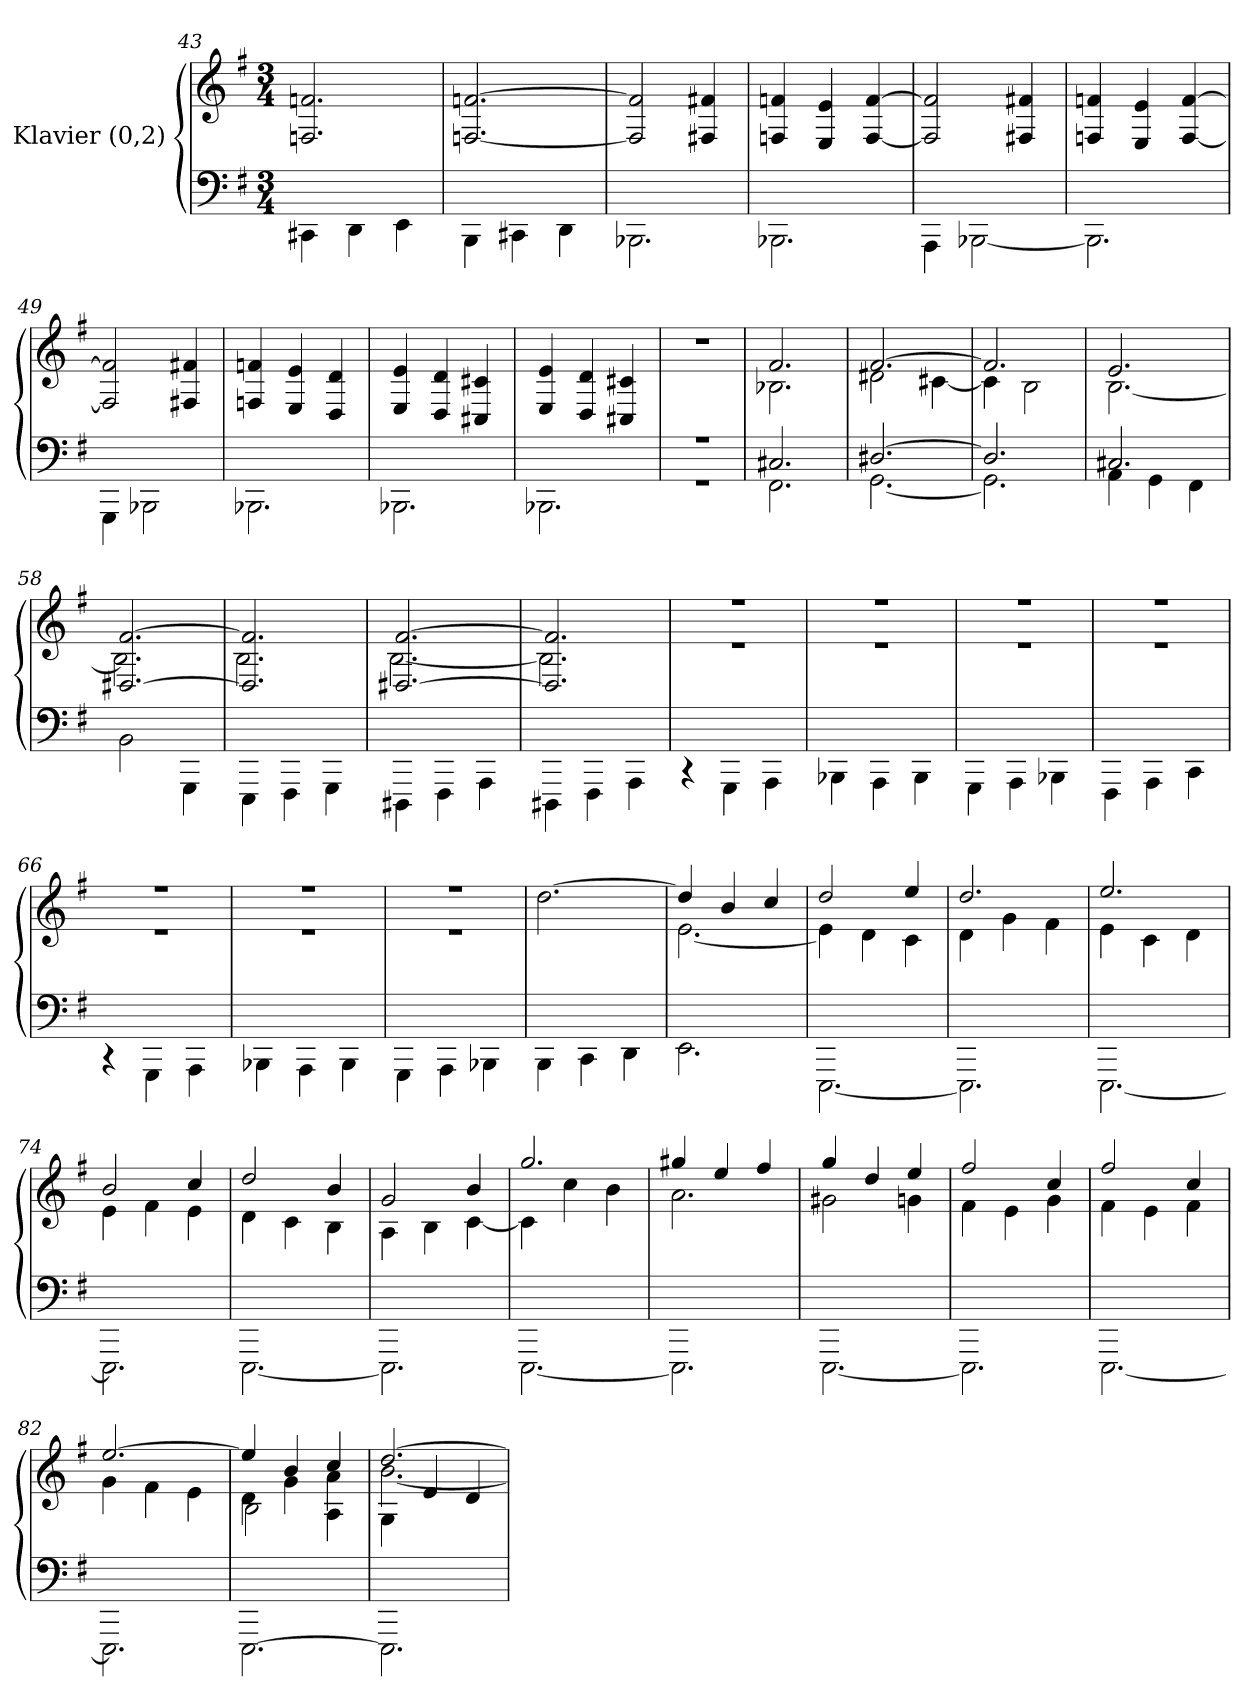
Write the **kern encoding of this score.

**kern	**kern
*part1	*part1
*staff2	*staff1
*I"Klavier (0,2)	*
!!LO:LB:g=z
*clefF4	*clefG2
*k[f#]	*k[f#]
*M3/4	*M3/4
=43	=43
*^	*
2.ryy	4CC#X\	2.Fn/ 2.fn/
.	4DD\	.
.	4EE\	.
=44	=44	=44
2.ryy	4BBB\	[2.Fn/ [2.fn/
.	4CC#X\	.
.	4DD\	.
=45	=45	=45
2.ryy	2.BBB-X\	2F/] 2f/]
.	.	4F#X/ 4f#X/
=46	=46	=46
2.ryy	2.BBB-X\	4Fn/ 4fn/
.	.	4E/ 4e/
.	.	[4F/ [4f/
=47	=47	=47
2.ryy	4AAA\	2F/] 2f/]
.	[2BBB-X\	.
.	.	4F#X/ 4f#X/
=48	=48	=48
2.ryy	2.BBB-\]	4Fn/ 4fn/
.	.	4E/ 4e/
.	.	[4F/ [4f/
!!LO:LB:g=z
=49	=49	=49
2.ryy	4GGG\	2F/] 2f/]
.	2BBB-X\	.
.	.	4F#X/ 4f#X/
=50	=50	=50
2.ryy	2.BBB-X\	4Fn/ 4fn/
.	.	4E/ 4e/
.	.	4D/ 4d/
=51	=51	=51
2.ryy	2.BBB-X\	4E/ 4e/
.	.	4D/ 4d/
.	.	4C#X/ 4c#X/
=52	=52	=52
2.ryy	2.BBB-X\	4E/ 4e/
.	.	4D/ 4d/
.	.	4C#X/ 4c#X/
=53	=53	=53
2.r	2.r	2.r
=54	=54	=54
*	*	*^
2.C#X/	2.FF#\	2.f#/	2.B-X\
!!LO:LB:g=z	!!
=55	=55	=55	=55
[2.D#X/	[2.GG\	[2.f#/	2d#X\
.	.	.	[4c#X\
=56	=56	=56	=56
2.D#/]	2.GG\]	2.f#/]	4c#\]
.	.	.	2B\
=57	=57	=57	=57
2.C#X/	4AA\	2.e/	[2.B\
.	4GG\	.	.
.	4FF#\	.	.
=58	=58	=58	=58
2.ryy	2BB\	[2.D#X/ [2.f#/	2.B\]
.	4GGG\	.	.
=59	=59	=59	=59
2.ryy	4EEE\	2.D#/] 2.f#/]	2.B\
.	4FFF#\	.	.
.	4GGG\	.	.
=60	=60	=60	=60
2.ryy	4DDD#X\	[2.D#X/ [2.f#/	[2.B\
.	4FFF#\	.	.
.	4AAA\	.	.
=61	=61	=61	=61
2.ryy	4DDD#X\	2.D#/] 2.f#/]	2.B\]
.	4FFF#\	.	.
.	4AAA\	.	.
!!LO:LB:g=z	!!
=62	=62	=62	=62
2.ryy	4r	2.r	2.r
.	4GGG\	.	.
.	4AAA\	.	.
=63	=63	=63	=63
2.ryy	4BBB-X\	2.r	2.r
.	4AAA\	.	.
.	4BBB-\	.	.
=64	=64	=64	=64
2.ryy	4GGG\	2.r	2.r
.	4AAA\	.	.
.	4BBB-X\	.	.
=65	=65	=65	=65
2.ryy	4FFF#\	2.r	2.r
.	4AAA\	.	.
.	4CC\	.	.
=66	=66	=66	=66
2.ryy	4r	2.r	2.r
.	4GGG\	.	.
.	4AAA\	.	.
=67	=67	=67	=67
2.ryy	4BBB-X\	2.r	2.r
.	4AAA\	.	.
.	4BBB-\	.	.
=68	=68	=68	=68
2.ryy	4GGG\	2.r	2.r
.	4AAA\	.	.
.	4BBB-X\	.	.
*	*	*v	*v
=69	=69	=69
2.ryy	4BBB\	[2.dd\
.	4CC\	.
.	4DD\	.
=70	=70	=70
*	*	*^
2.ryy	2.EE\	4dd/]	[2.e\
.	.	4b/	.
.	.	4cc/	.
!!LO:LB:g=z	!!
=71	=71	=71	=71
2.ryy	[2.EEE\	2dd/	4e\]
.	.	.	4d\
.	.	4ee/	4c\
=72	=72	=72	=72
2.ryy	2.EEE\]	2.dd/	4d\
.	.	.	4g\
.	.	.	4f#\
=73	=73	=73	=73
2.ryy	[2.EEE\	2.ee/	4e\
.	.	.	4c\
.	.	.	4d\
=74	=74	=74	=74
2.ryy	2.EEE\]	2b/	4e\
.	.	.	4f#\
.	.	4cc/	4e\
=75	=75	=75	=75
2.ryy	[2.EEE\	2dd/	4d\
.	.	.	4c\
.	.	4b/	4B\
=76	=76	=76	=76
2.ryy	2.EEE\]	2g/	4A\
.	.	.	4B\
.	.	4b/	[4c\
=77	=77	=77	=77
2.ryy	[2.EEE\	2.gg/	4c\]
.	.	.	4cc\
.	.	.	4b\
=78	=78	=78	=78
2.ryy	2.EEE\]	4gg#X/	2.a\
.	.	4ee/	.
.	.	4ff#/	.
=79	=79	=79	=79
2.ryy	[2.EEE\	4gg/	2g#X\
.	.	4dd/	.
.	.	4ee/	4gn\
!!LO:PB:g=z	!!
=80	=80	=80	=80
2.ryy	2.EEE\]	2ff#/	4f#\
.	.	.	4e\
.	.	4cc/	4g\
=81	=81	=81	=81
2.ryy	[2.EEE\	2ff#/	4f#\
.	.	.	4e\
.	.	4cc/	4f#\
=82	=82	=82	=82
2.ryy	2.EEE\]	[2.ee/	4g\
.	.	.	4f#\
.	.	.	4e\
*v	*v	*	*
=83	=83	=83
*	*	*^
[2.EEE\	4ee/]	4d\	2B\
.	4b/	4g\	.
.	4cc/	4a\	4A\
=84	=84	=84	=84
2.EEE\]	[2.dd/	[2.b\	4G\
.	.	.	4e/
.	.	.	4d/
*	*v	*v	*v
=	=
*-	*-
